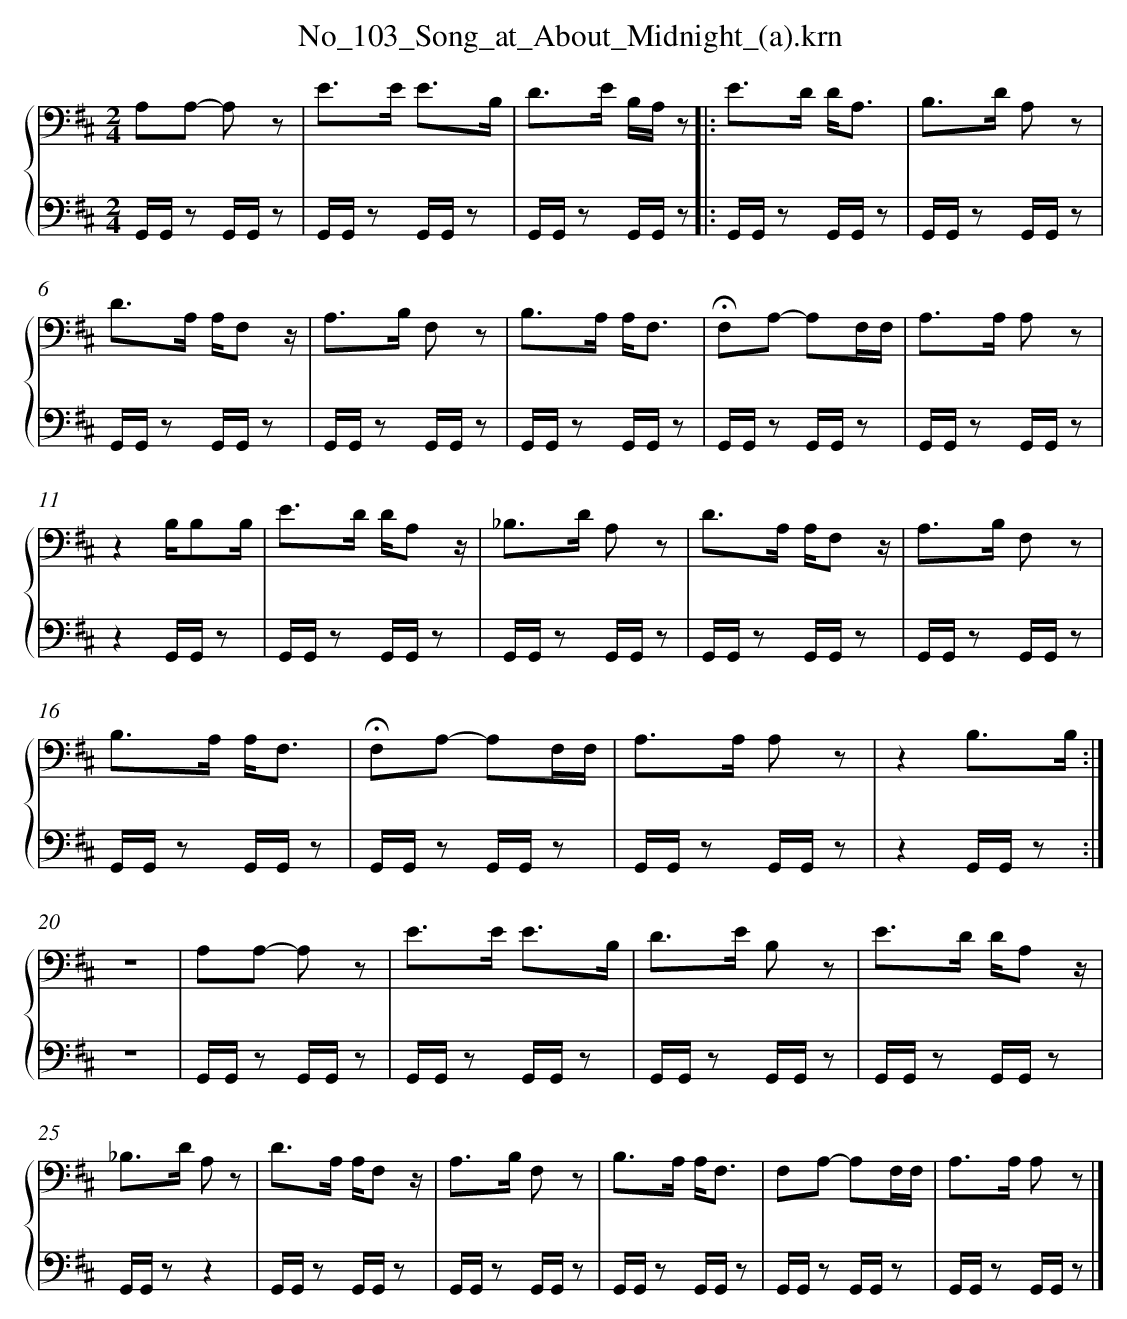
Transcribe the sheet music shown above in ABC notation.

X:1
T: No_103_Song_at_About_Midnight_(a).krn
L: 1/16
M: 2/4
%%staves {1 2}
V: 1 clef=bass
V: 2 clef=bass
K: D
[V:1] [K:clef=bass][M:2/4]A,2A,2- A,2 z2 |
[V:2] [K:clef=bass][M:2/4]G,,G,, z2 G,,G,, z2 |
[V:1] E3E E3B, |
[V:2] G,,G,, z2 G,,G,, z2 |
[V:1] D3E B,A, z2 ]|:
[V:2] G,,G,, z2 G,,G,, z2 ]|:
[V:1] E3D DA,3 |
[V:2] G,,G,, z2 G,,G,, z2 |
[V:1] B,3D A,2 z2 |
[V:2] G,,G,, z2 G,,G,, z2 |
[V:1] D3A, A,F,2 z |
[V:2] G,,G,, z2 G,,G,, z2 |
[V:1] A,3B, F,2 z2 |
[V:2] G,,G,, z2 G,,G,, z2 |
[V:1] B,3A, A,F,3 |
[V:2] G,,G,, z2 G,,G,, z2 |
[V:1] !fermata!F,2A,2- A,2F,F, |
[V:2] G,,G,, z2 G,,G,, z2 |
[V:1] A,3A, A,2 z2 |
[V:2] G,,G,, z2 G,,G,, z2 |
[V:1] z4B,B,2B, |
[V:2] z4G,,G,, z2 |
[V:1] E3D DA,2 z |
[V:2] G,,G,, z2 G,,G,, z2 |
[V:1] _B,3D A,2 z2 |
[V:2] G,,G,, z2 G,,G,, z2 |
[V:1] D3A, A,F,2 z |
[V:2] G,,G,, z2 G,,G,, z2 |
[V:1] A,3B, F,2 z2 |
[V:2] G,,G,, z2 G,,G,, z2 |
[V:1] B,3A, A,F,3 |
[V:2] G,,G,, z2 G,,G,, z2 |
[V:1] !fermata!F,2A,2- A,2F,F, |
[V:2] G,,G,, z2 G,,G,, z2 |
[V:1] A,3A, A,2 z2 |
[V:2] G,,G,, z2 G,,G,, z2 |
[V:1] z4B,3B, :|]
[V:2] z4G,,G,, z2 :|]
[V:1] z8 |
[V:2] z8 |
[V:1] A,2A,2- A,2 z2 |
[V:2] G,,G,, z2 G,,G,, z2 |
[V:1] E3E E3B, |
[V:2] G,,G,, z2 G,,G,, z2 |
[V:1] D3E B,2 z2 |
[V:2] G,,G,, z2 G,,G,, z2 |
[V:1] E3D DA,2 z |
[V:2] G,,G,, z2 G,,G,, z2 |
[V:1] _B,3D A,2 z2 |
[V:2] G,,G,, z2z4 |
[V:1] D3A, A,F,2 z |
[V:2] G,,G,, z2 G,,G,, z2 |
[V:1] A,3B, F,2 z2 |
[V:2] G,,G,, z2 G,,G,, z2 |
[V:1] B,3A, A,F,3 |
[V:2] G,,G,, z2 G,,G,, z2 |
[V:1] F,2A,2- A,2F,F, |
[V:2] G,,G,, z2 G,,G,, z2 |
[V:1] A,3A, A,2 z2 |]
[V:2] G,,G,, z2 G,,G,, z2 |]
